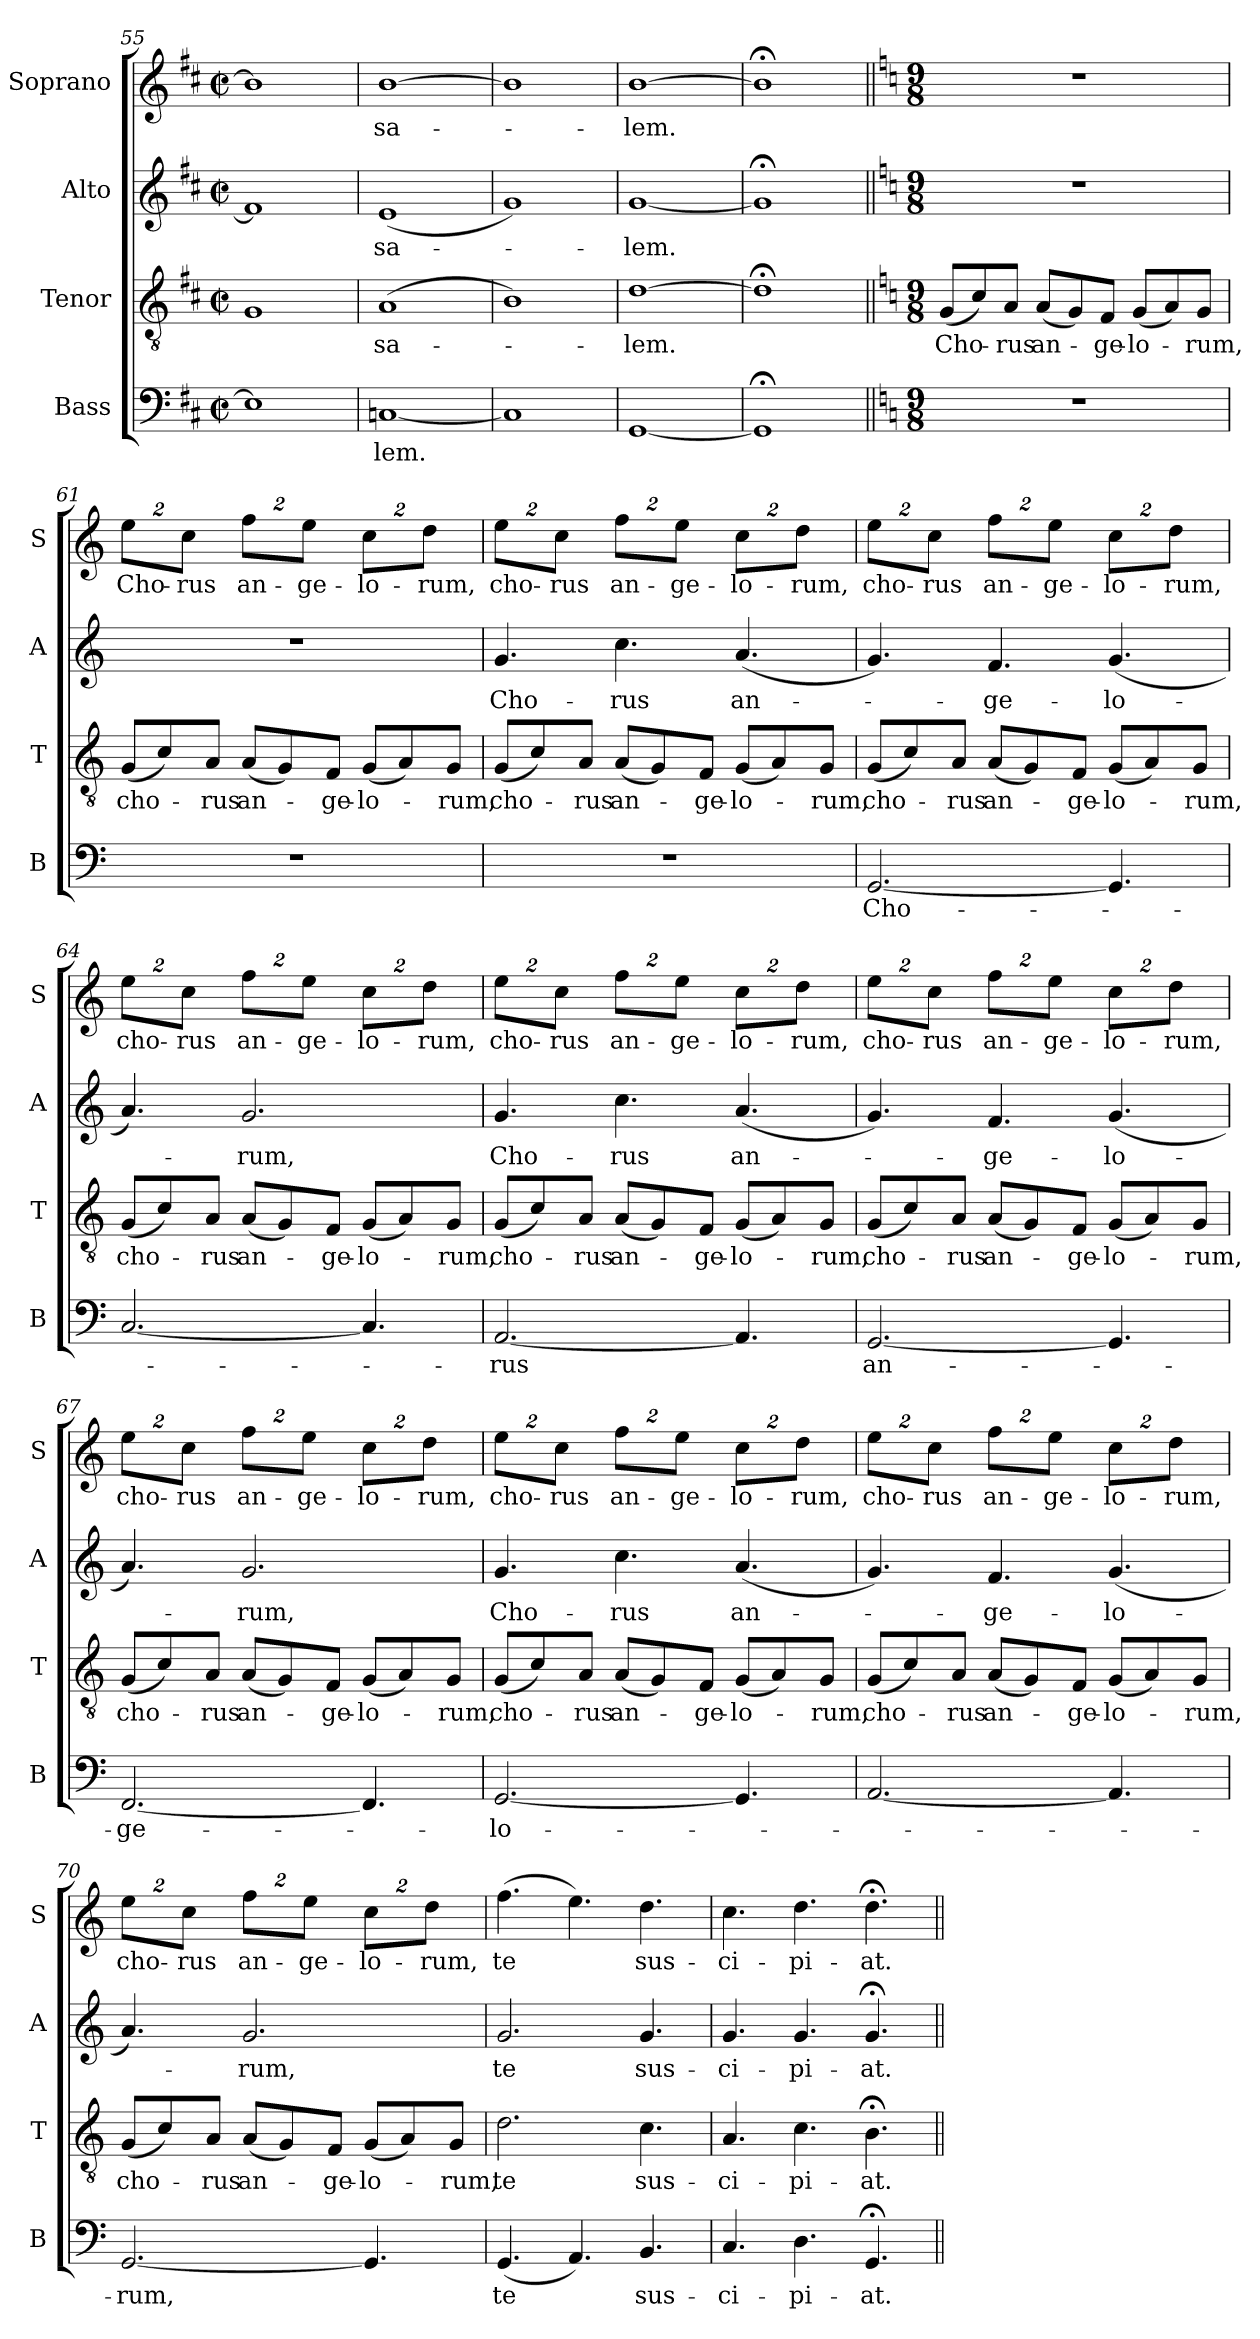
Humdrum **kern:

**kern	**text	**kern	**text	**kern	**text	**kern	**text
*part4	*part4	*part3	*part3	*part2	*part2	*part1	*part1
*staff4	*staff4	*staff3	*staff3	*staff2	*staff2	*staff1	*staff1
*I"Bass	*	*I"Tenor	*	*I"Alto	*	*I"Soprano	*
*I'B	*	*I'T	*	*I'A	*	*I'S	*
*clefF4	*	*clefGv2	*	*clefG2	*	*clefG2	*
*k[f#c#]	*	*k[f#c#]	*	*k[f#c#]	*	*k[f#c#]	*
*D:	*	*D:	*	*D:	*	*D:	*
*M2/2	*	*M2/2	*	*M2/2	*	*M2/2	*
*met(c|)	*	*met(c|)	*	*met(c|)	*	*met(c|)	*
=55	=55	=55	=55	=55	=55	=55	=55
1E]	.	1G	.	1f#]	.	1b]	.
=56	=56	=56	=56	=56	=56	=56	=56
!	!LO:LY:b	!	!LO:LY:b	!	!LO:LY:b	!	!LO:LY:b
[1Cn	-lem.	(>1A	-sa-	(<1e	-sa-	[1b	-sa-
!!LO:LB:g=z
=57	=57	=57	=57	=57	=57	=57	=57
1C]	.	1B)	.	1g)	.	1b]	.
=58	=58	=58	=58	=58	=58	=58	=58
!	!	!	!LO:LY:b	!	!LO:LY:b	!	!LO:LY:b
[1GG	.	[1d	-lem.	[1g	-lem.	[1b	-lem.
=59	=59	=59	=59	=59	=59	=59	=59
1GG;<]	.	1d;<]	.	1g;<]	.	1b;<]	.
=60||	=60||	=60||	=60||	=60||	=60||	=60||	=60||
*k[]	*	*k[]	*	*k[]	*	*k[]	*
*C:	*	*C:	*	*C:	*	*C:	*
*M9/8	*	*M9/8	*	*M9/8	*	*M9/8	*
!	!	!	!LO:LY:b	!	!	!	!
8%9r	.	(>8G/L	Cho-	8%9r	.	8%9r	.
.	.	8c/)	.	.	.	.	.
!	!	!	!LO:LY:b	!	!	!	!
.	.	8A/J	-rus	.	.	.	.
!	!	!	!LO:LY:b	!	!	!	!
.	.	(<8A/L	an-	.	.	.	.
.	.	8G/)	.	.	.	.	.
!	!	!	!LO:LY:b	!	!	!	!
.	.	8F/J	-ge-	.	.	.	.
!	!	!	!LO:LY:b	!	!	!	!
.	.	(<8G/L	-lo-	.	.	.	.
.	.	8A/)	.	.	.	.	.
!	!	!	!LO:LY:b	!	!	!	!
.	.	8G/J	-rum,	.	.	.	.
=61	=61	=61	=61	=61	=61	=61	=61
!	!	!	!LO:LY:b	!	!	!	!LO:LY:b
8%9r	.	(>8G/L	cho-	8%9r	.	16%3ee\L	Cho-
.	.	8c/)	.	.	.	.	.
!	!	!	!	!	!	!	!LO:LY:b
.	.	.	.	.	.	16%3cc\J	-rus
!	!	!	!LO:LY:b	!	!	!	!
.	.	8A/J	-rus	.	.	.	.
!	!	!	!LO:LY:b	!	!	!	!LO:LY:b
.	.	(<8A/L	an-	.	.	16%3ff\L	an-
.	.	8G/)	.	.	.	.	.
!	!	!	!	!	!	!	!LO:LY:b
.	.	.	.	.	.	16%3ee\J	-ge-
!	!	!	!LO:LY:b	!	!	!	!
.	.	8F/J	-ge-	.	.	.	.
!	!	!	!LO:LY:b	!	!	!	!LO:LY:b
.	.	(<8G/L	-lo-	.	.	16%3cc\L	-lo-
.	.	8A/)	.	.	.	.	.
!	!	!	!	!	!	!	!LO:LY:b
.	.	.	.	.	.	16%3dd\J	-rum,
!	!	!	!LO:LY:b	!	!	!	!
.	.	8G/J	-rum,	.	.	.	.
!!LO:PB:g=z
=62	=62	=62	=62	=62	=62	=62	=62
!	!	!	!LO:LY:b	!	!LO:LY:b	!	!LO:LY:b
8%9r	.	(>8G/L	cho-	4.g/	Cho-	16%3ee\L	cho-
.	.	8c/)	.	.	.	.	.
!	!	!	!	!	!	!	!LO:LY:b
.	.	.	.	.	.	16%3cc\J	-rus
!	!	!	!LO:LY:b	!	!	!	!
.	.	8A/J	-rus	.	.	.	.
!	!	!	!LO:LY:b	!	!LO:LY:b	!	!LO:LY:b
.	.	(<8A/L	an-	4.cc\	-rus	16%3ff\L	an-
.	.	8G/)	.	.	.	.	.
!	!	!	!	!	!	!	!LO:LY:b
.	.	.	.	.	.	16%3ee\J	-ge-
!	!	!	!LO:LY:b	!	!	!	!
.	.	8F/J	-ge-	.	.	.	.
!	!	!	!LO:LY:b	!	!LO:LY:b	!	!LO:LY:b
.	.	(<8G/L	-lo-	(<4.a/	an-	16%3cc\L	-lo-
.	.	8A/)	.	.	.	.	.
!	!	!	!	!	!	!	!LO:LY:b
.	.	.	.	.	.	16%3dd\J	-rum,
!	!	!	!LO:LY:b	!	!	!	!
.	.	8G/J	-rum,	.	.	.	.
=63	=63	=63	=63	=63	=63	=63	=63
!	!LO:LY:b	!	!LO:LY:b	!	!	!	!LO:LY:b
[2.GG/	Cho-	(>8G/L	cho-	4.g/)	.	16%3ee\L	cho-
.	.	8c/)	.	.	.	.	.
!	!	!	!	!	!	!	!LO:LY:b
.	.	.	.	.	.	16%3cc\J	-rus
!	!	!	!LO:LY:b	!	!	!	!
.	.	8A/J	-rus	.	.	.	.
!	!	!	!LO:LY:b	!	!LO:LY:b	!	!LO:LY:b
.	.	(<8A/L	an-	4.f/	-ge-	16%3ff\L	an-
.	.	8G/)	.	.	.	.	.
!	!	!	!	!	!	!	!LO:LY:b
.	.	.	.	.	.	16%3ee\J	-ge-
!	!	!	!LO:LY:b	!	!	!	!
.	.	8F/J	-ge-	.	.	.	.
!	!	!	!LO:LY:b	!	!LO:LY:b	!	!LO:LY:b
4.GG/]	.	(<8G/L	-lo-	(<4.g/	-lo-	16%3cc\L	-lo-
.	.	8A/)	.	.	.	.	.
!	!	!	!	!	!	!	!LO:LY:b
.	.	.	.	.	.	16%3dd\J	-rum,
!	!	!	!LO:LY:b	!	!	!	!
.	.	8G/J	-rum,	.	.	.	.
=64	=64	=64	=64	=64	=64	=64	=64
!	!	!	!LO:LY:b	!	!	!	!LO:LY:b
[2.C/	.	(>8G/L	cho-	4.a/)	.	16%3ee\L	cho-
.	.	8c/)	.	.	.	.	.
!	!	!	!	!	!	!	!LO:LY:b
.	.	.	.	.	.	16%3cc\J	-rus
!	!	!	!LO:LY:b	!	!	!	!
.	.	8A/J	-rus	.	.	.	.
!	!	!	!LO:LY:b	!	!LO:LY:b	!	!LO:LY:b
.	.	(<8A/L	an-	2.g/	-rum,	16%3ff\L	an-
.	.	8G/)	.	.	.	.	.
!	!	!	!	!	!	!	!LO:LY:b
.	.	.	.	.	.	16%3ee\J	-ge-
!	!	!	!LO:LY:b	!	!	!	!
.	.	8F/J	-ge-	.	.	.	.
!	!	!	!LO:LY:b	!	!	!	!LO:LY:b
4.C/]	.	(<8G/L	-lo-	.	.	16%3cc\L	-lo-
.	.	8A/)	.	.	.	.	.
!	!	!	!	!	!	!	!LO:LY:b
.	.	.	.	.	.	16%3dd\J	-rum,
!	!	!	!LO:LY:b	!	!	!	!
.	.	8G/J	-rum,	.	.	.	.
!!LO:LB:g=z
=65	=65	=65	=65	=65	=65	=65	=65
!	!LO:LY:b	!	!LO:LY:b	!	!LO:LY:b	!	!LO:LY:b
[2.AA/	-rus	(>8G/L	cho-	4.g/	Cho-	16%3ee\L	cho-
.	.	8c/)	.	.	.	.	.
!	!	!	!	!	!	!	!LO:LY:b
.	.	.	.	.	.	16%3cc\J	-rus
!	!	!	!LO:LY:b	!	!	!	!
.	.	8A/J	-rus	.	.	.	.
!	!	!	!LO:LY:b	!	!LO:LY:b	!	!LO:LY:b
.	.	(<8A/L	an-	4.cc\	-rus	16%3ff\L	an-
.	.	8G/)	.	.	.	.	.
!	!	!	!	!	!	!	!LO:LY:b
.	.	.	.	.	.	16%3ee\J	-ge-
!	!	!	!LO:LY:b	!	!	!	!
.	.	8F/J	-ge-	.	.	.	.
!	!	!	!LO:LY:b	!	!LO:LY:b	!	!LO:LY:b
4.AA/]	.	(<8G/L	-lo-	(<4.a/	an-	16%3cc\L	-lo-
.	.	8A/)	.	.	.	.	.
!	!	!	!	!	!	!	!LO:LY:b
.	.	.	.	.	.	16%3dd\J	-rum,
!	!	!	!LO:LY:b	!	!	!	!
.	.	8G/J	-rum,	.	.	.	.
=66	=66	=66	=66	=66	=66	=66	=66
!	!LO:LY:b	!	!LO:LY:b	!	!	!	!LO:LY:b
[2.GG/	an-	(>8G/L	cho-	4.g/)	.	16%3ee\L	cho-
.	.	8c/)	.	.	.	.	.
!	!	!	!	!	!	!	!LO:LY:b
.	.	.	.	.	.	16%3cc\J	-rus
!	!	!	!LO:LY:b	!	!	!	!
.	.	8A/J	-rus	.	.	.	.
!	!	!	!LO:LY:b	!	!LO:LY:b	!	!LO:LY:b
.	.	(<8A/L	an-	4.f/	-ge-	16%3ff\L	an-
.	.	8G/)	.	.	.	.	.
!	!	!	!	!	!	!	!LO:LY:b
.	.	.	.	.	.	16%3ee\J	-ge-
!	!	!	!LO:LY:b	!	!	!	!
.	.	8F/J	-ge-	.	.	.	.
!	!	!	!LO:LY:b	!	!LO:LY:b	!	!LO:LY:b
4.GG/]	.	(<8G/L	-lo-	(<4.g/	-lo-	16%3cc\L	-lo-
.	.	8A/)	.	.	.	.	.
!	!	!	!	!	!	!	!LO:LY:b
.	.	.	.	.	.	16%3dd\J	-rum,
!	!	!	!LO:LY:b	!	!	!	!
.	.	8G/J	-rum,	.	.	.	.
=67	=67	=67	=67	=67	=67	=67	=67
!	!LO:LY:b	!	!LO:LY:b	!	!	!	!LO:LY:b
[2.FF/	-ge-	(>8G/L	cho-	4.a/)	.	16%3ee\L	cho-
.	.	8c/)	.	.	.	.	.
!	!	!	!	!	!	!	!LO:LY:b
.	.	.	.	.	.	16%3cc\J	-rus
!	!	!	!LO:LY:b	!	!	!	!
.	.	8A/J	-rus	.	.	.	.
!	!	!	!LO:LY:b	!	!LO:LY:b	!	!LO:LY:b
.	.	(<8A/L	an-	2.g/	-rum,	16%3ff\L	an-
.	.	8G/)	.	.	.	.	.
!	!	!	!	!	!	!	!LO:LY:b
.	.	.	.	.	.	16%3ee\J	-ge-
!	!	!	!LO:LY:b	!	!	!	!
.	.	8F/J	-ge-	.	.	.	.
!	!	!	!LO:LY:b	!	!	!	!LO:LY:b
4.FF/]	.	(<8G/L	-lo-	.	.	16%3cc\L	-lo-
.	.	8A/)	.	.	.	.	.
!	!	!	!	!	!	!	!LO:LY:b
.	.	.	.	.	.	16%3dd\J	-rum,
!	!	!	!LO:LY:b	!	!	!	!
.	.	8G/J	-rum,	.	.	.	.
!!LO:LB:g=z
=68	=68	=68	=68	=68	=68	=68	=68
!	!LO:LY:b	!	!LO:LY:b	!	!LO:LY:b	!	!LO:LY:b
[2.GG/	-lo-	(>8G/L	cho-	4.g/	Cho-	16%3ee\L	cho-
.	.	8c/)	.	.	.	.	.
!	!	!	!	!	!	!	!LO:LY:b
.	.	.	.	.	.	16%3cc\J	-rus
!	!	!	!LO:LY:b	!	!	!	!
.	.	8A/J	-rus	.	.	.	.
!	!	!	!LO:LY:b	!	!LO:LY:b	!	!LO:LY:b
.	.	(<8A/L	an-	4.cc\	-rus	16%3ff\L	an-
.	.	8G/)	.	.	.	.	.
!	!	!	!	!	!	!	!LO:LY:b
.	.	.	.	.	.	16%3ee\J	-ge-
!	!	!	!LO:LY:b	!	!	!	!
.	.	8F/J	-ge-	.	.	.	.
!	!	!	!LO:LY:b	!	!LO:LY:b	!	!LO:LY:b
4.GG/]	.	(<8G/L	-lo-	(<4.a/	an-	16%3cc\L	-lo-
.	.	8A/)	.	.	.	.	.
!	!	!	!	!	!	!	!LO:LY:b
.	.	.	.	.	.	16%3dd\J	-rum,
!	!	!	!LO:LY:b	!	!	!	!
.	.	8G/J	-rum,	.	.	.	.
=69	=69	=69	=69	=69	=69	=69	=69
!	!	!	!LO:LY:b	!	!	!	!LO:LY:b
[2.AA/	.	(>8G/L	cho-	4.g/)	.	16%3ee\L	cho-
.	.	8c/)	.	.	.	.	.
!	!	!	!	!	!	!	!LO:LY:b
.	.	.	.	.	.	16%3cc\J	-rus
!	!	!	!LO:LY:b	!	!	!	!
.	.	8A/J	-rus	.	.	.	.
!	!	!	!LO:LY:b	!	!LO:LY:b	!	!LO:LY:b
.	.	(<8A/L	an-	4.f/	-ge-	16%3ff\L	an-
.	.	8G/)	.	.	.	.	.
!	!	!	!	!	!	!	!LO:LY:b
.	.	.	.	.	.	16%3ee\J	-ge-
!	!	!	!LO:LY:b	!	!	!	!
.	.	8F/J	-ge-	.	.	.	.
!	!	!	!LO:LY:b	!	!LO:LY:b	!	!LO:LY:b
4.AA/]	.	(<8G/L	-lo-	(<4.g/	-lo-	16%3cc\L	-lo-
.	.	8A/)	.	.	.	.	.
!	!	!	!	!	!	!	!LO:LY:b
.	.	.	.	.	.	16%3dd\J	-rum,
!	!	!	!LO:LY:b	!	!	!	!
.	.	8G/J	-rum,	.	.	.	.
=70	=70	=70	=70	=70	=70	=70	=70
!	!LO:LY:b	!	!LO:LY:b	!	!	!	!LO:LY:b
[2.GG/	-rum,	(>8G/L	cho-	4.a/)	.	16%3ee\L	cho-
.	.	8c/)	.	.	.	.	.
!	!	!	!	!	!	!	!LO:LY:b
.	.	.	.	.	.	16%3cc\J	-rus
!	!	!	!LO:LY:b	!	!	!	!
.	.	8A/J	-rus	.	.	.	.
!	!	!	!LO:LY:b	!	!LO:LY:b	!	!LO:LY:b
.	.	(<8A/L	an-	2.g/	-rum,	16%3ff\L	an-
.	.	8G/)	.	.	.	.	.
!	!	!	!	!	!	!	!LO:LY:b
.	.	.	.	.	.	16%3ee\J	-ge-
!	!	!	!LO:LY:b	!	!	!	!
.	.	8F/J	-ge-	.	.	.	.
!	!	!	!LO:LY:b	!	!	!	!LO:LY:b
4.GG/]	.	(<8G/L	-lo-	.	.	16%3cc\L	-lo-
.	.	8A/)	.	.	.	.	.
!	!	!	!	!	!	!	!LO:LY:b
.	.	.	.	.	.	16%3dd\J	-rum,
!	!	!	!LO:LY:b	!	!	!	!
.	.	8G/J	-rum,	.	.	.	.
!!LO:PB:g=z
=71	=71	=71	=71	=71	=71	=71	=71
!	!LO:LY:b	!	!LO:LY:b	!	!LO:LY:b	!	!LO:LY:b
(<4.GG/	te	2.d\	te	2.g/	te	(>4.ff\	te
4.AA/)	.	.	.	.	.	4.ee\)	.
!	!LO:LY:b	!	!LO:LY:b	!	!LO:LY:b	!	!LO:LY:b
4.BB/	sus-	4.c\	sus-	4.g/	sus-	4.dd\	sus-
=72	=72	=72	=72	=72	=72	=72	=72
!	!LO:LY:b	!	!LO:LY:b	!	!LO:LY:b	!	!LO:LY:b
4.C/	-ci-	4.A/	-ci-	4.g/	-ci-	4.cc\	-ci-
!	!LO:LY:b	!	!LO:LY:b	!	!LO:LY:b	!	!LO:LY:b
4.D\	-pi-	4.c\	-pi-	4.g/	-pi-	4.dd\	-pi-
!	!LO:LY:b	!	!LO:LY:b	!	!LO:LY:b	!	!LO:LY:b
4.GG;</	-at.	4.B;<\	-at.	4.g;</	-at.	4.dd;<\	-at.
=||	=||	=||	=||	=||	=||	=||	=||
*-	*-	*-	*-	*-	*-	*-	*-
